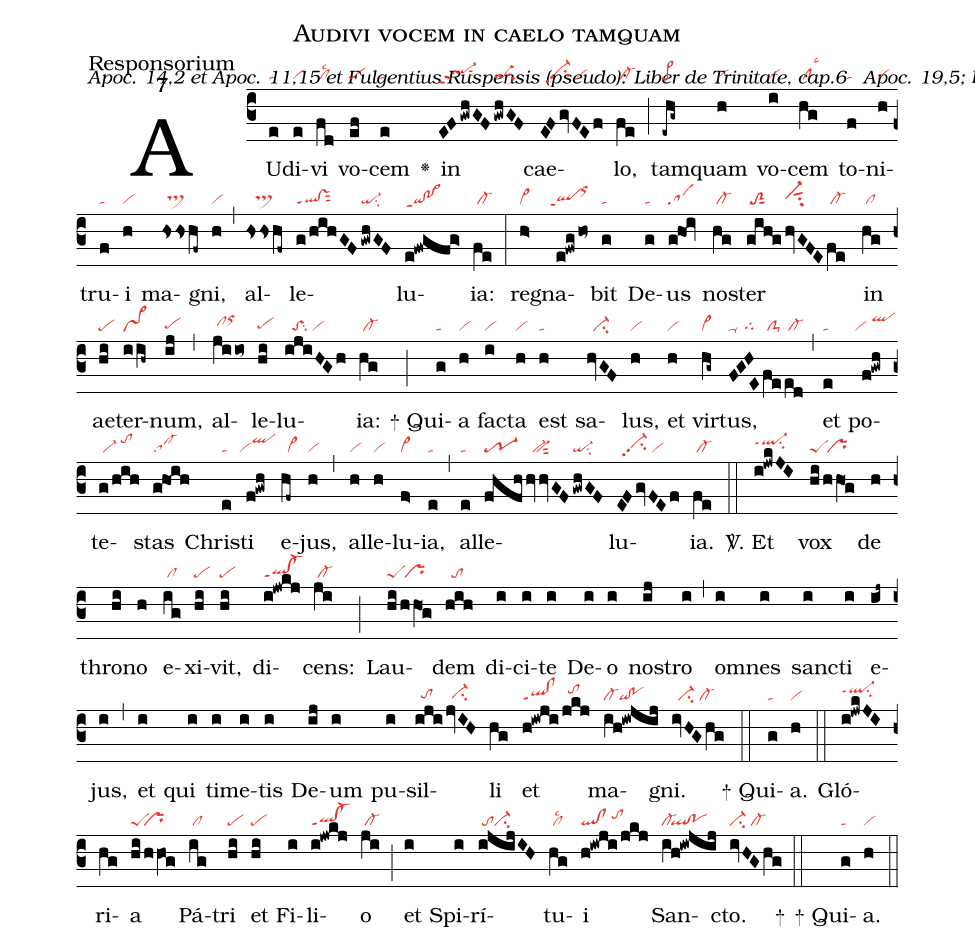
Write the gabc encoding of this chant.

name:Audivi vocem in caelo tamquam;
office-part:Responsorium;
mode:7;
commentary:ꝶ Apoc. 14,2 et Apoc. 11,15 et Fulgentius Ruspensis (pseudo): Liber de Trinitate, cap.6 ꝟ Apoc. 19,5; H247;
nabc-lines:1;
%%
(c3)AU(e|ta)di(e|vi)vi(fd|/cllsc2) vo(ef|pe)cem(e|ta) <v>\greheightstar</v>()
in(EFgwhGF|ql-hhppt2sut2|gwhGF|qi-su1sux1) cae(EFgvFEf|//vi-hhpp2su2/vi)lo,(fe|/cl-) (;)
tam(-ehg~|pe>)quam(h|vi) vo(i|vi)cem(hg|/cllsc3) to(f|ta)ni(h|vi)tru(f|ta)i(h|vi) ma(hsshf~|//ts>hg)gni,(h|vi) (,)
al(hsshf~|///ts>hg)le(g/hihGF|ql!vsppt1sut2|gwhGF|qi-su2)lu(e!fwgfg>|qi!po>ppt1)ia:(fe|/cl-) (:)
re(h>|vi>)gna(e!fwgho~|``qlheppt1`orhk)bit(g|ta) De(g|ta)us(g!ho!@iv|sa)
no(hg|/cl-)ster(gih!g|/toS2sut1|hvGFE|vi-hhsut1su2|fe|/cl-) in(hg|/cl) ae(hi|pe)ter(iih~|pr~)num,(ij|pehg) (,)
al(jiio~|/clhhorhj)le(hi|pehg)lu(ijiHGh|//toSsu2/vi)ia:(hg|/cl-)(;)

+
Qui(g|ta)a(h|vi) fa(i|vi)cta(h|vi) est(h|ta) sa(hvGF|//ci-)lus,(h|vi)
et(h|vi) vir(hg~|cl~)tus,(FGHE|ta-//tghg|fe|/clS-|/ed|/cl-) (,)
et(e|ta) po(f!gwh|``vi/qlhj)te(g/hih|/vi-/tohj)stas(g!ho!@ih|sa!cl-) Chri(e|ta)sti(f!gwh|``viqlhj) e(hf~|//cl~)jus,(h|vi) (,)
al(h|vi)le(h|vi)lu(f>|vi>)ia,(e|ta) (,)
al(e|ta)le(fhfh|tr-1|hvvGF|//vi-```vi-sut2|gwhGF|qi-su2)lu(EFgvFEf|//vi-hhpp2su2/vi)ia.(fe|/cl-) (::)

<sp>V/</sp>.
Et(i!jwkJI|ql-hippt1su2) vox(hi|peS|/hhO1g|/pr)
de(h) thro(hi)no(h) e(ig|/cl)xi(hi|pe)vit,(hi|pe) di(i!jwkj|ql!cl-ppt1)cens:(ji|/cl-) (;)
Lau(hi|peS|/hhO1g|/pr)dem(hih|//to) di(i)ci(i)te(i) De(i)o(i) no(ij)stro(i) (,)
om(i)nes(i) san(i)cti(i) e(ij~)jus,(i) (,)
et(i) qui(i) ti(i)me(i)tis(i) De(ij)um(i)
pu(i)sil(iji|//tohg|jvIH|//ci-hg)li(hg) et(h!iwji|ql!clppt1|/jkj|//tohi) ma(ih!iwjij|cl-qi!po)gni.(ivHGhg|//ci-/cl-) (::)

+
Qui(g|ta)a.(h|vi) (::)

Gló(i!jwkJI|ql-hippt1su2)ri(hg)a(hi/hhVO!g|peS``pr)
Pá(ig|/cl)tri(hi|pe) et(hi|pe) Fi(i)li(i!jwkj|ql!cl-ppt1)o(ji|/cl-) (;)
et(i) Spi(i)rí(i!@jijIH|/toci-)tu(hg|/cllsc2)i(h!iwji/jkj|ql!cl/tohi)
San(ih!iw!@jij|cl-``ql!po)cto.(ivHGhg|ci-/cl-)  +(::)

+
Qui(g|ta)a.(h|vi) (::)
